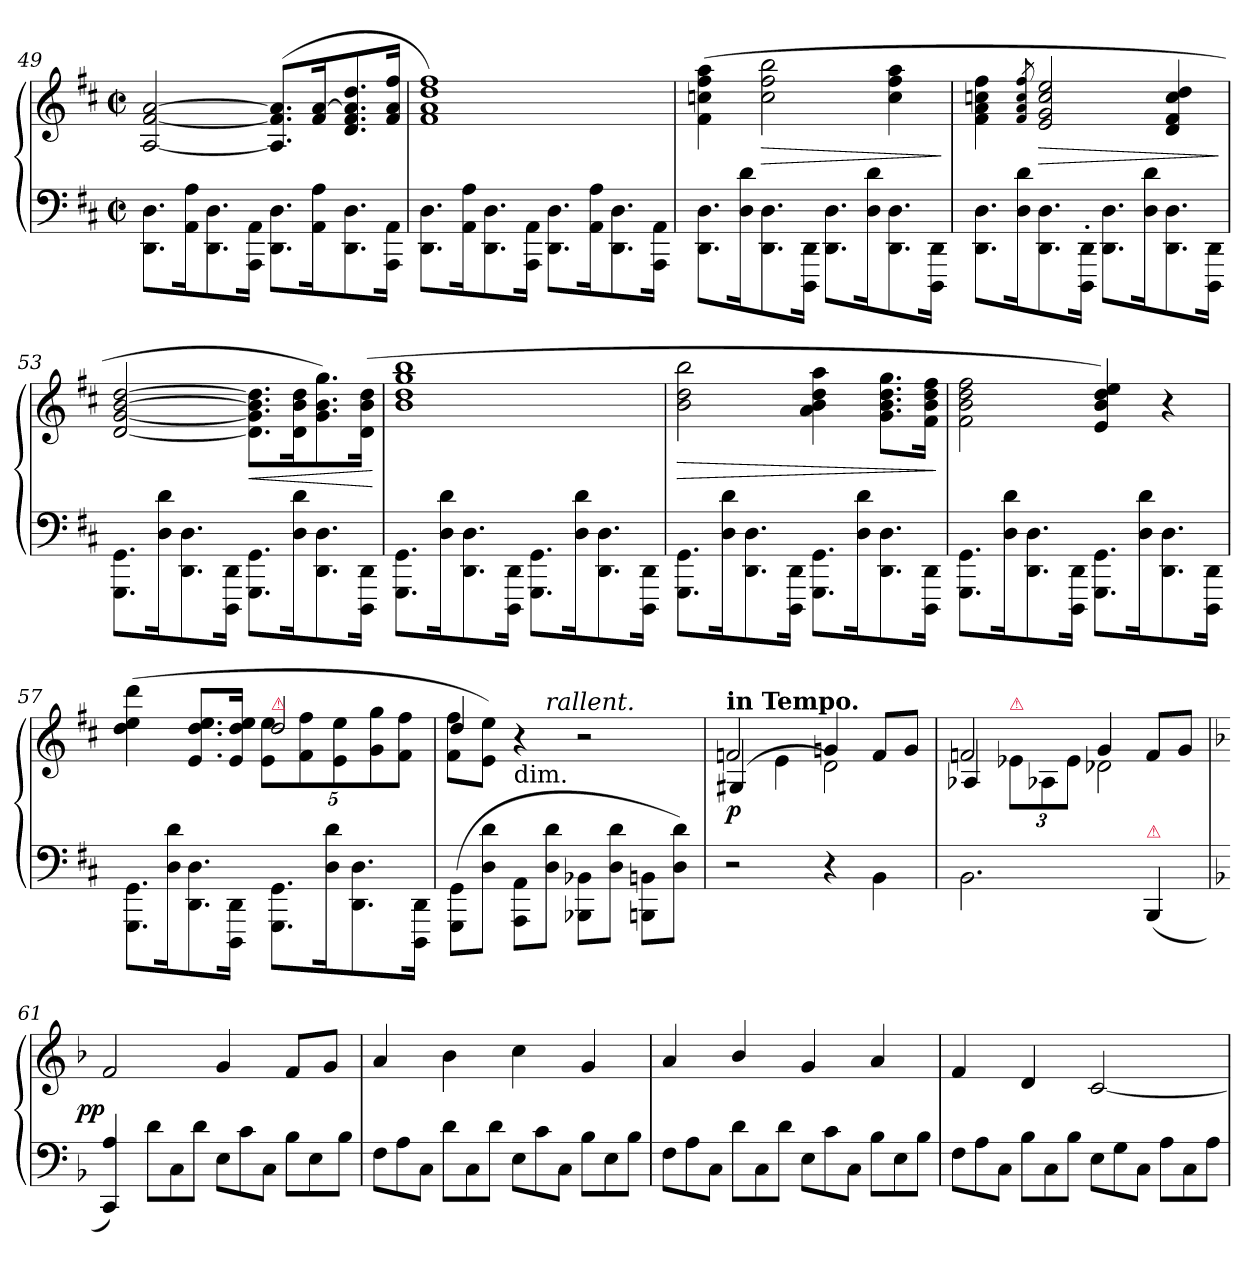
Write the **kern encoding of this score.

**kern	**kern	**dynam
*part1	*part1	*part1
*staff2	*staff1	*staff1/2
*clefF4	*clefG2	*
*k[f#c#]	*k[f#c#]	*
*M2/2	*M2/2	*
*met(c|)	*met(c|)	*
=49	=49	=49
8.DD\ 8.D\L	[2A/ [2f#/ [2a/	.
16AA\ 16A\K	.	.
8.DD\ 8.D\	.	.
16AAA\ 16AA\Jk	.	.
8.DD\ 8.D\L	(>8.A]/ 8.f#]/ 8.a]/L	.
16AA 16AK	16f# [16aK	.
8.DD 8.D	8.d 8.f# 8.a] 8.dd	.
16AAA 16AAJk	16f# 16a 16ff#Jk	.
=50	=50	=50
8.DD\ 8.D\L	1f# 1a 1dd 1ff#)	.
16AA 16AK	.	.
8.DD 8.D	.	.
16AAA 16AAJk	.	.
8.DD\ 8.D\L	.	.
16AA 16AK	.	.
8.DD 8.D	.	.
16AAA 16AAJk	.	.
=51	=51	=51
8.DD\ 8.D\L	(>4f# 4ccn 4ff# 4aa	.
16D 16dK	.	.
8.DD 8.D	2cc 2ff# 2bb	>
16DDD 16DDJk	.	.
8.DD\ 8.D\L	.	.
16D 16dK	.	.
8.DD 8.D	4cc 4ff# 4aa	.
16DDD 16DDJk	.	.
.	.	]
=52	=52	=52
8.DD\ 8.D\L	4f# 4a 4ccn 4ff#	.
16D 16dK	.	.
.	8qf#/ 8qa/ 8qcc/ 8qff#/	.
8.DD 8.D	2e 2g 2cc 2ee	>
16DDD' 16DD'Jk	.	.
8.DD\ 8.D\L	.	.
16D 16dK	.	.
8.DD 8.D	4d 4f# 4cc 4dd	.
16DDD 16DDJk	.	.
.	.	]
=53	=53	=53
8.GGG\ 8.GG\L	[2d [2g [2b [2dd	.
16D 16dK	.	.
8.DD 8.D	.	.
16DDD 16DDJk	.	.
8.GGG\ 8.GG\L	8.d] 8.g] 8.b] 8.dd]L	<
16D 16dK	16d 16b 16ddK	.
8.DD 8.D	8.g 8.b 8.gg)	.
16DDD 16DDJk	(>16d 16b 16ddJk	.
.	.	[
=54	=54	=54
8.GGG\ 8.GG\L	1b 1dd 1gg 1bb	.
16D 16dK	.	.
8.DD 8.D	.	.
16DDD 16DDJk	.	.
8.GGG\ 8.GG\L	.	.
16D 16dK	.	.
8.DD 8.D	.	.
16DDD 16DDJk	.	.
=55	=55	=55
8.GGG\ 8.GG\L	2b 2dd 2bb	>
16D 16dK	.	.
8.DD 8.D	.	.
16DDD 16DDJk	.	.
8.GGG\ 8.GG\L	4a 4b 4dd 4aa	.
16D 16dK	.	.
8.DD 8.D	8.g 8.b 8.dd 8.ggL	.
16DDD 16DDJk	16f# 16b 16dd 16ff#Jk	.
.	.	]
=56	=56	=56
8.GGG\ 8.GG\L	2f# 2b 2dd 2ff#	.
16D 16dK	.	.
8.DD 8.D	.	.
16DDD 16DDJk	.	.
8.GGG\ 8.GG\L	4e 4b 4dd 4ee)	.
16D 16dK	.	.
8.DD 8.D	4r	.
16DDD 16DDJk	.	.
=57	=57	=57
*	*^	*
8.GGG\ 8.GG\L	2rbbbyy	(>4dd 4ee 4ddd	.
16D 16dK	.	.	.
8.DD 8.D	.	8.e 8.dd 8.eeL	.
16DDD 16DDJk	.	16e 16dd 16eeJk	.
!	!LO:TX:a:color=crimson:t=⚠	!	!
8.GGG\ 8.GG\L	2dd	10e 10eeL	.
.	.	10f# 10ff#	.
16D 16dK	.	.	.
.	.	10e 10ee	.
8.DD 8.D	.	.	.
.	.	10g 10gg	.
.	.	10f# 10ff#J	.
16DDD 16DDJk	.	.	.
=58	=58	=58	=58
*	*	*^	*
(>8GGG\ 8GG\L	4dd	8f# 8ff#L	4.ryy	.
8D 8dJ	.	8e 8eeJ)	.	.
!	!LO:TX:c:t=dim.	!	!	!
8AAA\ 8AA\L	4r	4ryy	.	.
!	!	!	!LO:TX:a:i:t=rallent.	!
8D 8dJ	.	.	2ryy	.
8BBB-X\ 8BB-X\L	2r	2ryy	.	.
8D 8dJ	.	.	.	.
8BBBn\ 8BBn\L	.	.	.	.
8D 8dJ)	.	.	8ryy	.
=59	=59	=59	=59	=59
!	!LO:TX:a:B:t=in Tempo.	!	!	!
*	*	*v	*v	*
2r	2fn	(<4G#X/	p
.	.	4e	.
4r	4gn	2d)	.
4BB\	8fL	.	.
.	8gJ	.	.
=60	=60	=60	=60
2.BB\	2fn	4A-X/	.
!	!	!LO:TX:a:color=crimson:t=⚠	!
.	.	12e-XL	.
.	.	12A-X	.
.	.	12e-J	.
.	4g	2d-X	.
!LO:TX:a:color=crimson:t=⚠	!	!	!
(<4BBB	8fL	.	.
.	8gJ	.	.
*	*v	*v	*
=61	=61	=61
*k[b-]	*k[b-]	*
!	!	!LO:DY:rj
4CC 4A)	2f	pp
*Xtuplet	*	*
12dL	.	.
12C	.	.
12dJ	.	.
12EL	4g	.
12c	.	.
12CJ	.	.
12B-L	8fL	.
12E	.	.
.	8gJ	.
12B-J	.	.
=62	=62	=62
12FL	4a	.
12A	.	.
12CJ	.	.
12dL	4b-	.
12C	.	.
12dJ	.	.
12EL	4cc	.
12c	.	.
12CJ	.	.
12B-L	4g	.
12E	.	.
12B-J	.	.
=63	=63	=63
12FL	4a	.
12A	.	.
12CJ	.	.
12dL	4b-/	.
12C	.	.
12dJ	.	.
12EL	4g	.
12c	.	.
12CJ	.	.
12B-L	4a	.
12E	.	.
12B-J	.	.
=64	=64	=64
12FL	4f	.
12A	.	.
12CJ	.	.
12B-L	4d	.
12C	.	.
12B-J	.	.
12EL	[2c	.
12G	.	.
12CJ	.	.
12AL	.	.
12C	.	.
12AJ	.	.
=	=	=
*-	*-	*-
